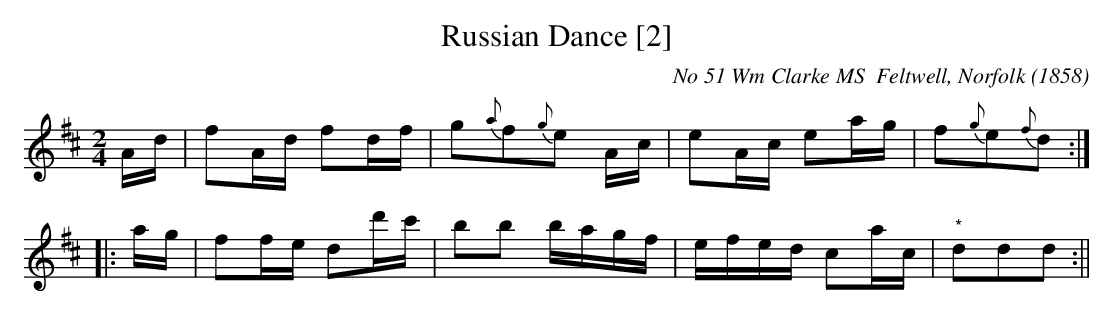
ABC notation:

X:1
T:Russian Dance [2]
O:No 51 Wm Clarke MS  Feltwell, Norfolk (1858)
M:2/4
L:1/16
K:D
Ad|f2Ad f2df|g2{a}f2{g}e2 Ac|e2Ac e2ag|f2{g}e2{f}d2:|
|:ag|f2fe d2d'c'|b2b2 bagf|efed c2ac|"^*"d2d2d2:||
